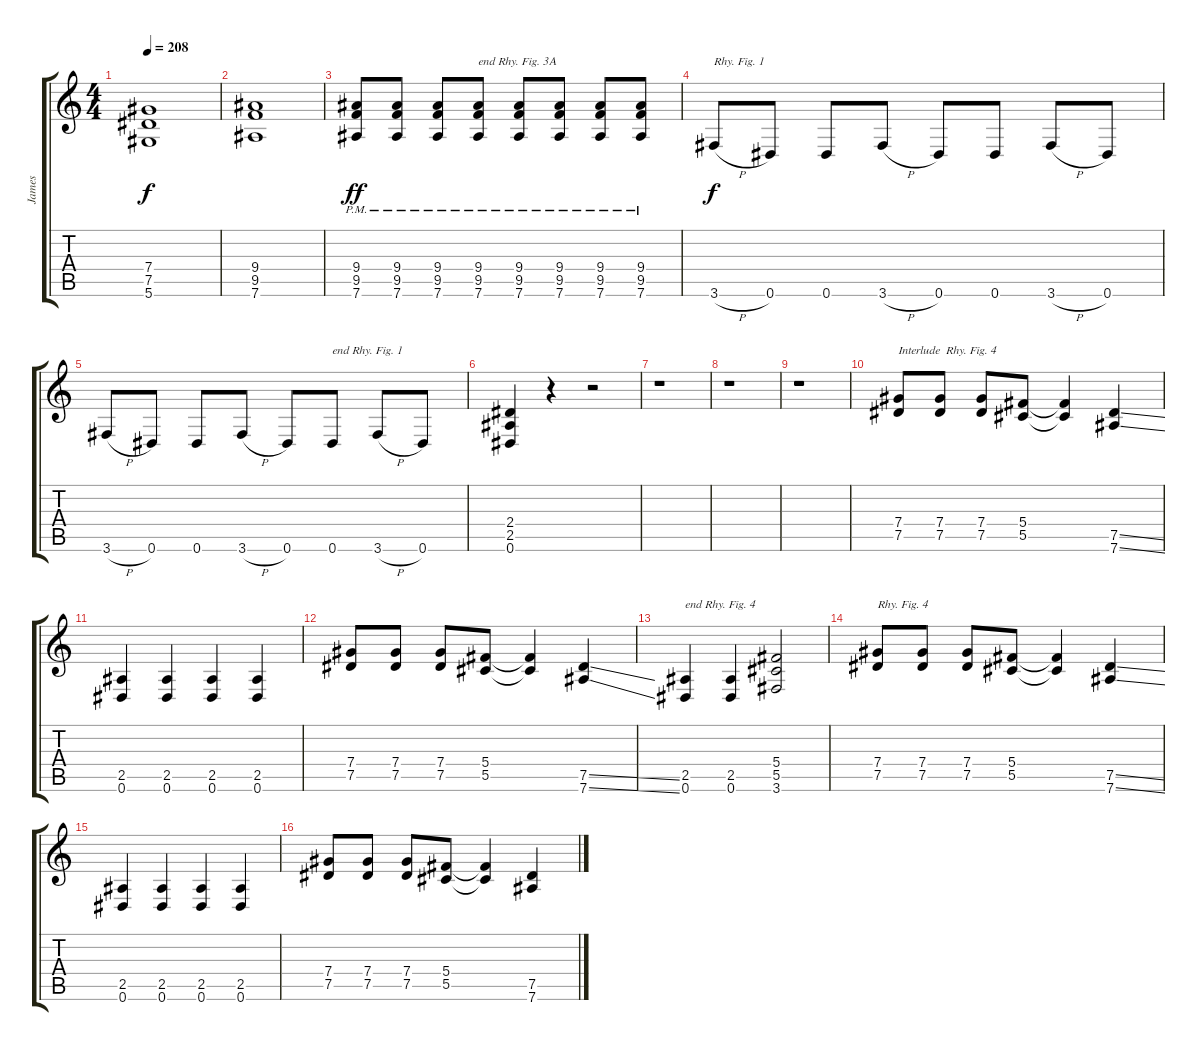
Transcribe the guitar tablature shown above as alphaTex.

\track ("James" "James") {instrument distortionguitar}
\staff {score tabs}
\tuning (Eb4 Bb3 Gb3 Db3 Ab2 Eb2) {hide}
\ts (4 4)
\tempo 208
\clef g2
\ks c
(7.4{t} 7.5{t} 5.6{t}).1{dy f} |
(9.4 9.5 7.6).1 |
(9.4 9.5 7.6{pm}).8{dy ff} (9.4 9.5 7.6{pm}).8 (9.4 9.5 7.6{pm}).8 (9.4 9.5 7.6{pm}).8{txt "end Rhy. Fig. 3A"} (9.4 9.5 7.6{pm}).8 (9.4 9.5 7.6{pm}).8 (9.4 9.5 7.6{pm}).8 (9.4 9.5 7.6{pm}).8 |
3.6{h}.8{txt "Rhy. Fig. 1" dy f} 0.6.8 0.6.8 3.6{h}.8 0.6.8 0.6.8 3.6{h}.8 0.6.8 |
3.6{h}.8 0.6.8 0.6.8 3.6{h}.8 0.6.8 0.6.8{txt "end Rhy. Fig. 1"} 3.6{h}.8 0.6.8 |
(2.4 2.5 0.6).4 r.4 r.2 |
r.1 |
r.1 |
r.1 |
(7.4 7.5).8{txt "Interlude  Rhy. Fig. 4"} (7.4 7.5).8 (7.4 7.5).8 (5.4 5.5).8 (5.4{t} 5.5{t}).4 (7.5{ss} 7.6{ss}).4 |
(2.5 0.6).4 (2.5 0.6).4 (2.5 0.6).4 (2.5 0.6).4 |
(7.4 7.5).8 (7.4 7.5).8 (7.4 7.5).8 (5.4 5.5).8 (5.4{t} 5.5{t}).4 (7.5{ss} 7.6{ss}).4 |
(2.5 0.6).4{txt "end Rhy. Fig. 4"} (2.5 0.6).4 (5.4 5.5 3.6).2 |
(7.4 7.5).8{txt "Rhy. Fig. 4"} (7.4 7.5).8 (7.4 7.5).8 (5.4 5.5).8 (5.4{t} 5.5{t}).4 (7.5{ss} 7.6{ss}).4 |
(2.5 0.6).4 (2.5 0.6).4 (2.5 0.6).4 (2.5 0.6).4 |
(7.4 7.5).8 (7.4 7.5).8 (7.4 7.5).8 (5.4 5.5).8 (5.4{t} 5.5{t}).4 (7.5{ss} 7.6{ss}).4
